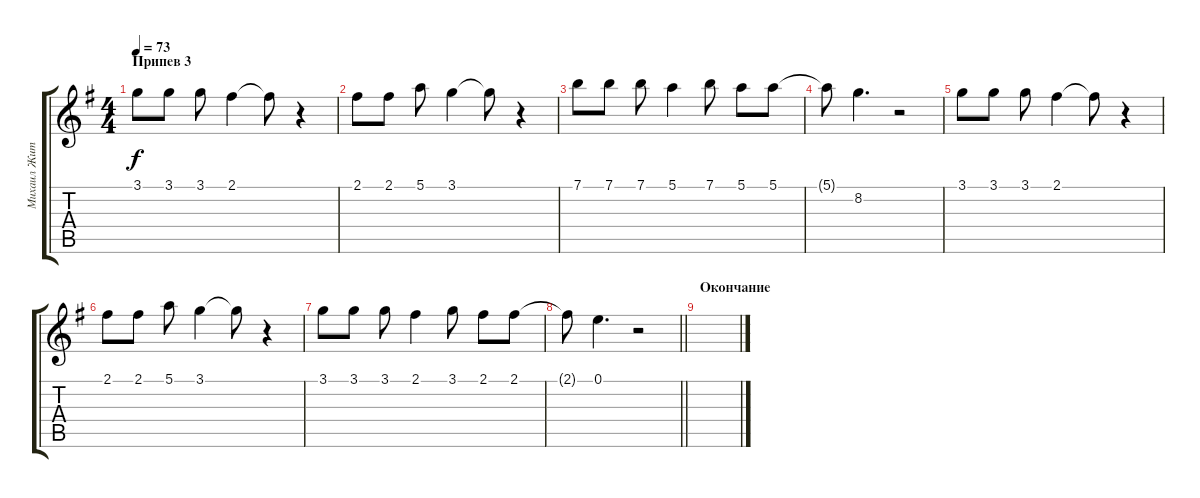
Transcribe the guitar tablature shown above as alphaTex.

\track ("Михаил Житняков" "Михаил Жит") {instrument overdrivenguitar}
\staff {score tabs}
\tuning (E4 B3 G3 D3 A2 E2) {hide}
\ts (4 4)
\section ("" "Припев 3")
\tempo 73
\clef g2
\ks eminor
3.1.8{dy f} 3.1.8 3.1.8 2.1.4 2.1{t}.8 r.4 |
2.1.8 2.1.8 5.1.8 3.1.4 3.1{t}.8 r.4 |
7.1.8 7.1.8 7.1.8 5.1.4 7.1.8 5.1.8 5.1.8 |
5.1{t}.8 8.2.4{d} r.2 |
3.1.8 3.1.8 3.1.8 2.1.4 2.1{t}.8 r.4 |
2.1.8 2.1.8 5.1.8 3.1.4 3.1{t}.8 r.4 |
3.1.8 3.1.8 3.1.8 2.1.4 3.1.8 2.1.8 2.1.8 |
\barLineRight lightlight
2.1{t}.8 0.1.4{d} r.2 |
\section ("" "Окончание")
